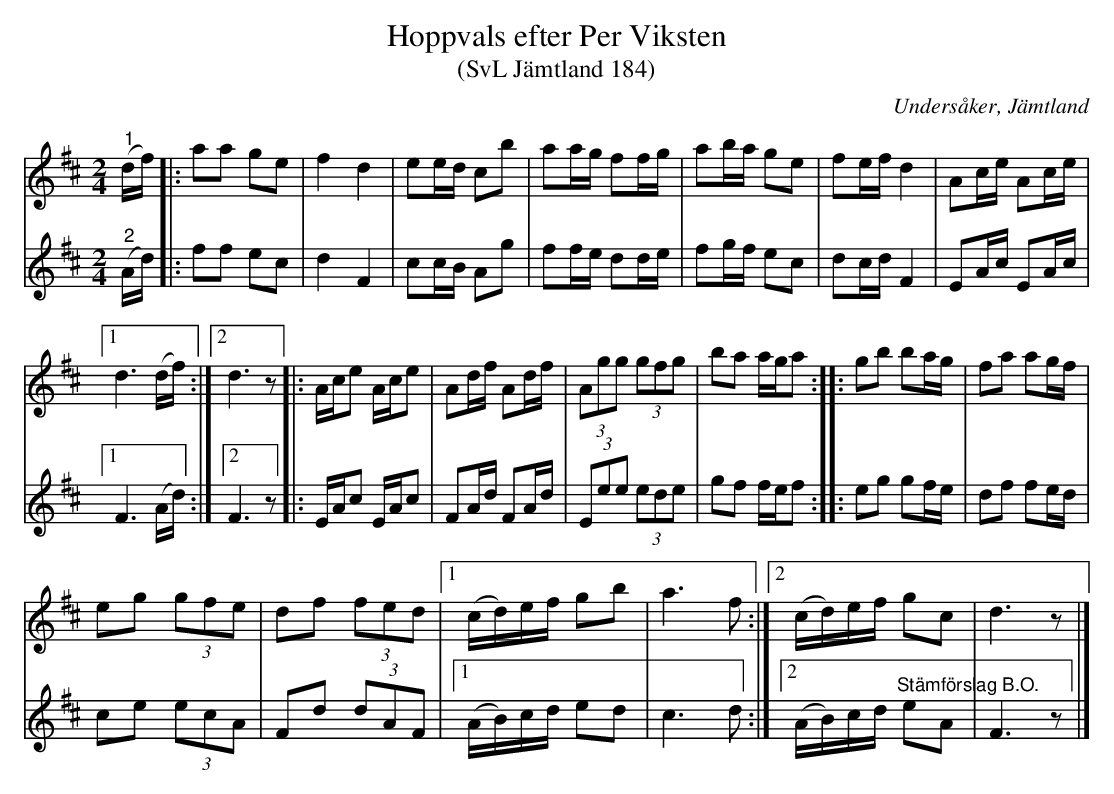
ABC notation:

X:1
T:Hoppvals efter Per Viksten
T:(SvL Jämtland 184)
O:Undersåker, Jämtland
L:1/8
M:2/4
K:D
V:1
"^1" (d/f/) |: aa ge | f2 d2 | ee/d/ cb | aa/g/ ff/g/ | ab/a/ ge | fe/f/ d2 | Ac/e/ Ac/e/ |1
d3 (d/f/) :|2 d3 z |: A/c/e A/c/e | Ad/f/ Ad/f/ | (3Agg (3gfg | ba a/g/a :: gb ba/g/ | fa ag/f/ |
eg (3gfe | df (3fed |1 (c/d/)e/f/ gb | a3 f :|2 (c/d/)e/f/ gc | d3 z |]
V:2
"^2" (A/d/) |: ff ec | d2 F2 | cc/B/ Ag | ff/e/ dd/e/ | fg/f/ ec | dc/d/ F2 | EA/c/ EA/c/ |1
F3 (A/d/) :|2 F3 z |: E/A/c E/A/c | FA/d/ FA/d/ | (3Eee (3ede | gf f/e/f :: eg gf/e/ | df fe/d/ |
ce (3ecA | Fd (3dAF |1 (A/B/)c/d/ ed | c3 d :|2 (A/B/)c/d/"^Stämförslag B.O." eA | F3 z |]
